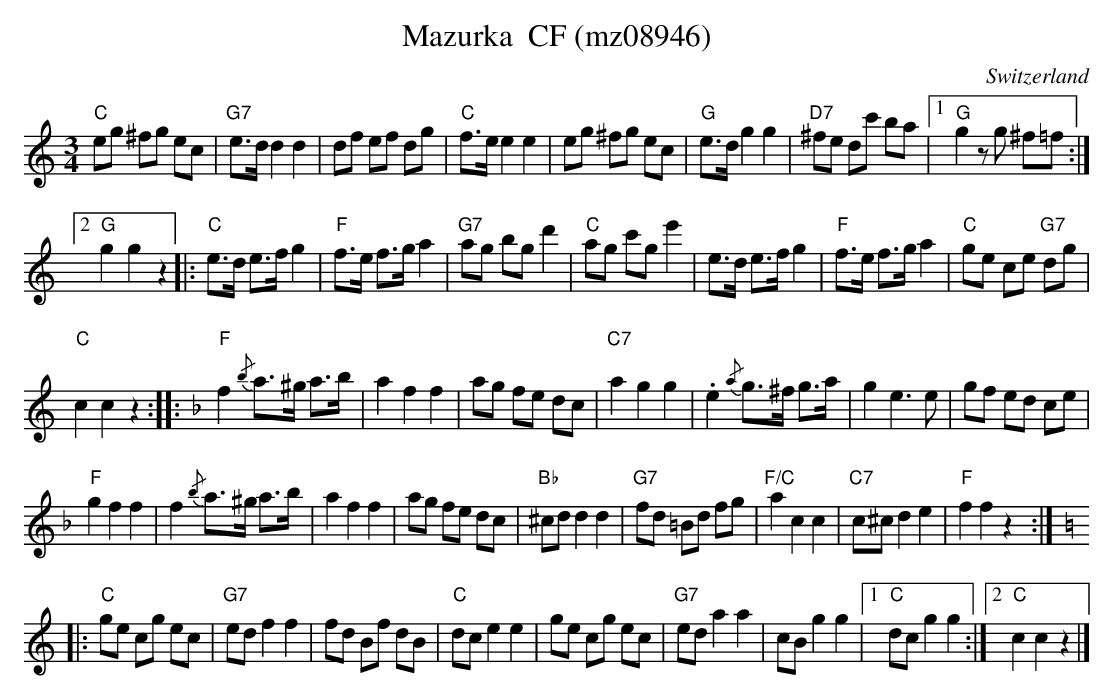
X:1
T:Mazurka  CF (mz08946)
M:3/4
L:1/8
O:Switzerland
K:C major
"C"eg ^fg ec | "G7"e>dd2d2 | df ef dg | "C"f>ee2e2 | eg ^fg ec | "G"e>dg2g2 | "D7"^fe dc' ba |1 "G"g2zg ^f=f :|2
"G"g2g2z2 |: "C"e>d e>fg2 | "F"f>e f>ga2 | "G7"ag bg d'2 | "C"ag c'ge'2 | e>d e>fg2 | "F"f>e f>ga2 | "C"ge ce "G7"dg |
"C"c2c2z2 :: [K:F] "F"f2 {/b}a>^g a>b | a2f2f2 | ag fe dc | "C7"a2g2g2 | .e2{/a}g>^f g>a | g2e3e | gf ed ce |
"F"g2f2f2 | f2 {/b}a>^g a>b | a2f2f2 | ag fe dc | "Bb"^cdd2d2 | "G7"fd =Bd fg | "F/C"a2c2c2 | "C7"c^c d2e2 | "F"f2f2z2 :: [K:C]
"C"ge cg ec | "G7"edf2f2 | fd Bf dB | "C"dce2e2 | ge cg ec | "G7"ed a2a2 | cB g2g2 |1 "C"dcg2g2 :|2 "C"c2c2z2 |]
